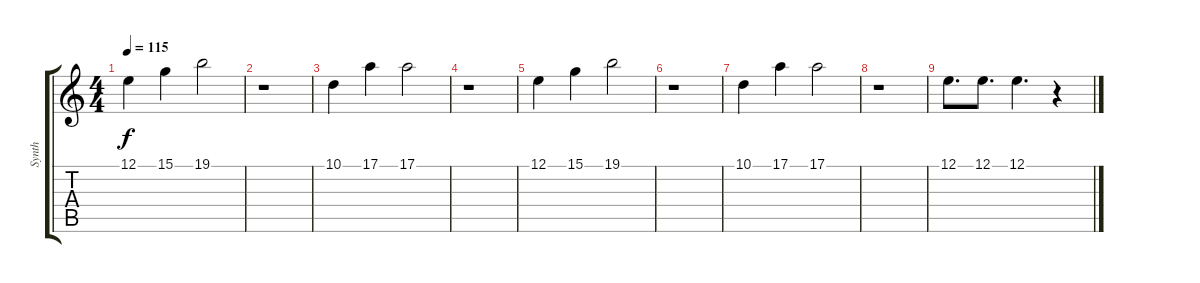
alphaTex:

\track ("Synth" "Synth") {instrument pad1newage}
\staff {score tabs}
\tuning (E4 B3 G3 D3 A2 E2) {hide}
\ts (4 4)
\tempo 115
\clef g2
\ks c
12.1.4{dy f} 15.1.4 19.1.2 |
r.1 |
10.1.4 17.1.4 17.1.2 |
r.1 |
12.1.4 15.1.4 19.1.2 |
r.1 |
10.1.4 17.1.4 17.1.2 |
r.1 |
12.1.8{d} 12.1.8{d} 12.1.4{d} r.4
